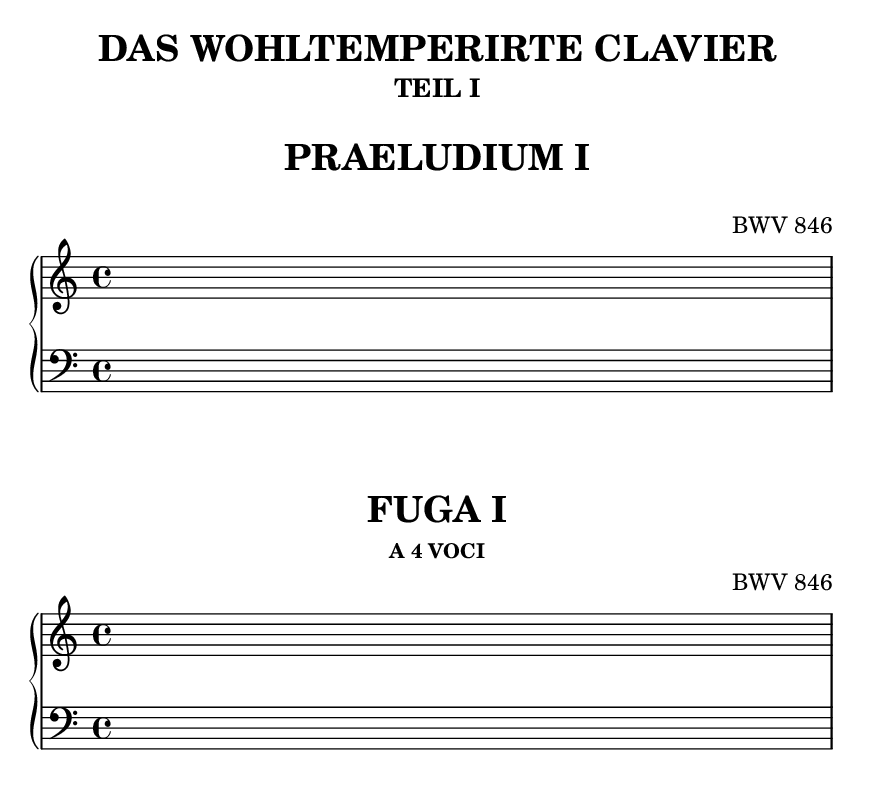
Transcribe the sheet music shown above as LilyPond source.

%% Generated by lilypond-book
%% Options: [exampleindent=10.16\mm,indent=0\mm,line-width=160\mm,noragged-right,paper-height=845.047\pt,paper-width=597.508\pt,papersize="a5",quote]
\include "lilypond-book-preamble.ly"


% ****************************************************************
% Start cut-&-pastable-section
% ****************************************************************

#(ly:set-option 'eps-box-padding 3.000000)



\paper {
  #(set-paper-size "a5")
  indent = 0\mm
  ragged-right = ##f
}

\layout {
  
}




% ****************************************************************
% ly snippet:
% ****************************************************************
\sourcefileline 710
\book {
  \paper {
    print-all-headers = ##t
  }
  \header {
    title = "DAS WOHLTEMPERIRTE CLAVIER"
    subtitle = "TEIL I"
    % Non mostrare il piè di pagina predefinito nell'ultima pagina di questo libro
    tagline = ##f
  }
  \markup { \vspace #1 }
  \score {
    \header {
      title = "PRAELUDIUM I"
      opus = "BWV 846"
      % Non mostrare il sottotitolo in questo brano
      subtitle = ##f
    }
    \new PianoStaff <<
      \new Staff { s1 }
      \new Staff { \clef "bass" s1 }
    >>
  }
  \score {
    \header {
      title = "FUGA I"
      subsubtitle = "A 4 VOCI"
      opus = "BWV 846"
      % Non mostrare il sottotitolo in questo brano
      subtitle = ##f
    }
    \new PianoStaff <<
      \new Staff { s1 }
      \new Staff { \clef "bass" s1 }
    >>
  }
}


% ****************************************************************
% end ly snippet
% ****************************************************************
